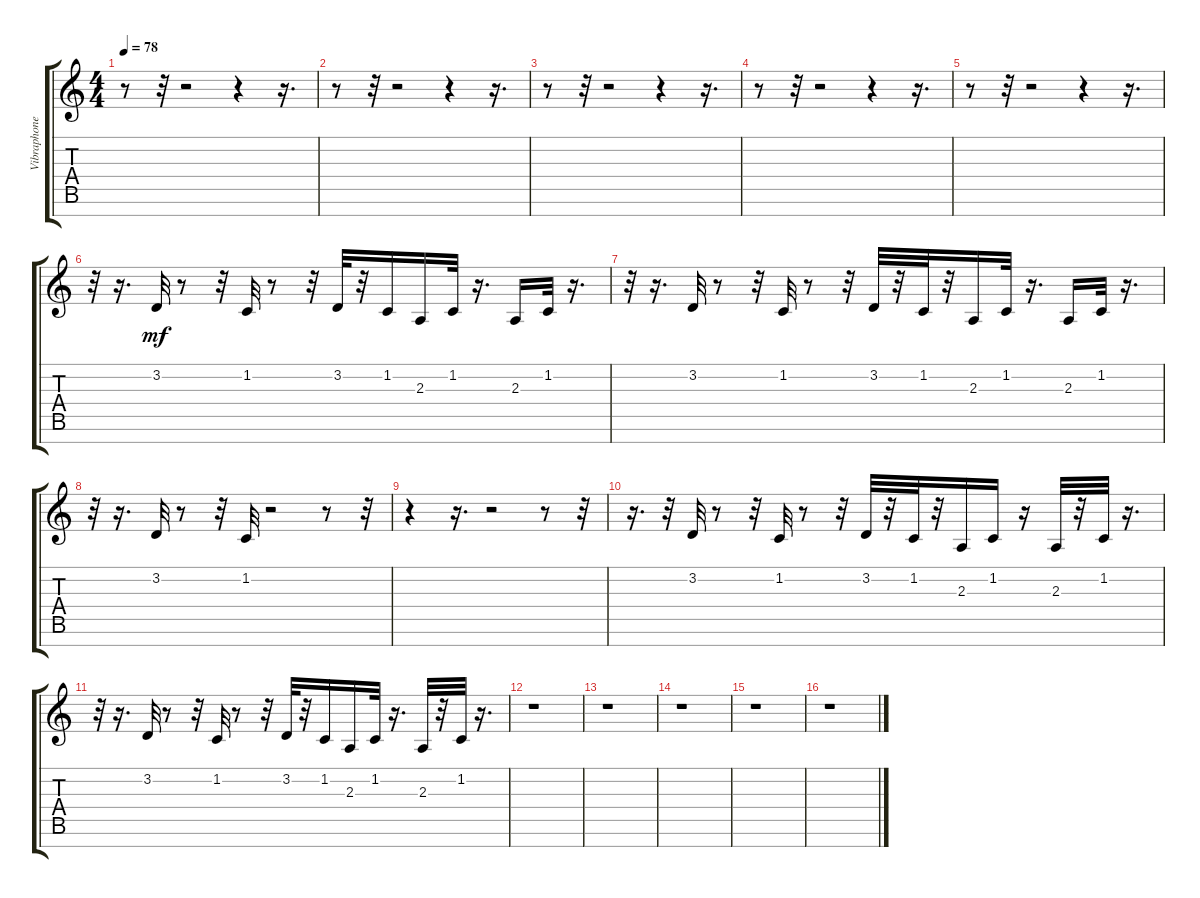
\track ("Vibraphone          " "Vibraphone") {instrument vibraphone}
\staff {score tabs}
\tuning (E4 B3 G3 D3 A2 E2 B1) {hide}
\ts (4 4)
\tempo 78
\clef g2
\ks c
r.8{dy mf} r.32 r.2 r.4 r.16{d} |
r.8 r.32 r.2 r.4 r.16{d} |
r.8 r.32 r.2 r.4 r.16{d} |
r.8 r.32 r.2 r.4 r.16{d} |
r.8 r.32 r.2 r.4 r.16{d} |
r.32 r.16{d} 3.2.32 r.8 r.32 1.2.32 r.8 r.32 3.2.32 r.32 1.2.16 2.3.16 1.2.32 r.16{d} 2.3.16 1.2.32 r.16{d} |
r.32 r.16{d} 3.2.32 r.8 r.32 1.2.32 r.8 r.32 3.2.32 r.32 1.2.32 r.32 2.3.16 1.2.32 r.16{d} 2.3.16 1.2.32 r.16{d} |
r.32 r.16{d} 3.2.32 r.8 r.32 1.2.32 r.2 r.8 r.32 |
r.4 r.16{d} r.2 r.8 r.32 |
r.16{d} r.32 3.2.32 r.8 r.32 1.2.32 r.8 r.32 3.2.32 r.32 1.2.32 r.32 2.3.16 1.2.16 r.16 2.3.32 r.32 1.2.32 r.16{d} |
r.32 r.16{d} 3.2.32 r.8 r.32 1.2.32 r.8 r.32 3.2.32 r.32 1.2.16 2.3.16 1.2.32 r.16{d} 2.3.32 r.32 1.2.32 r.16{d} |
r.1 |
r.1 |
r.1 |
r.1 |
r.1
